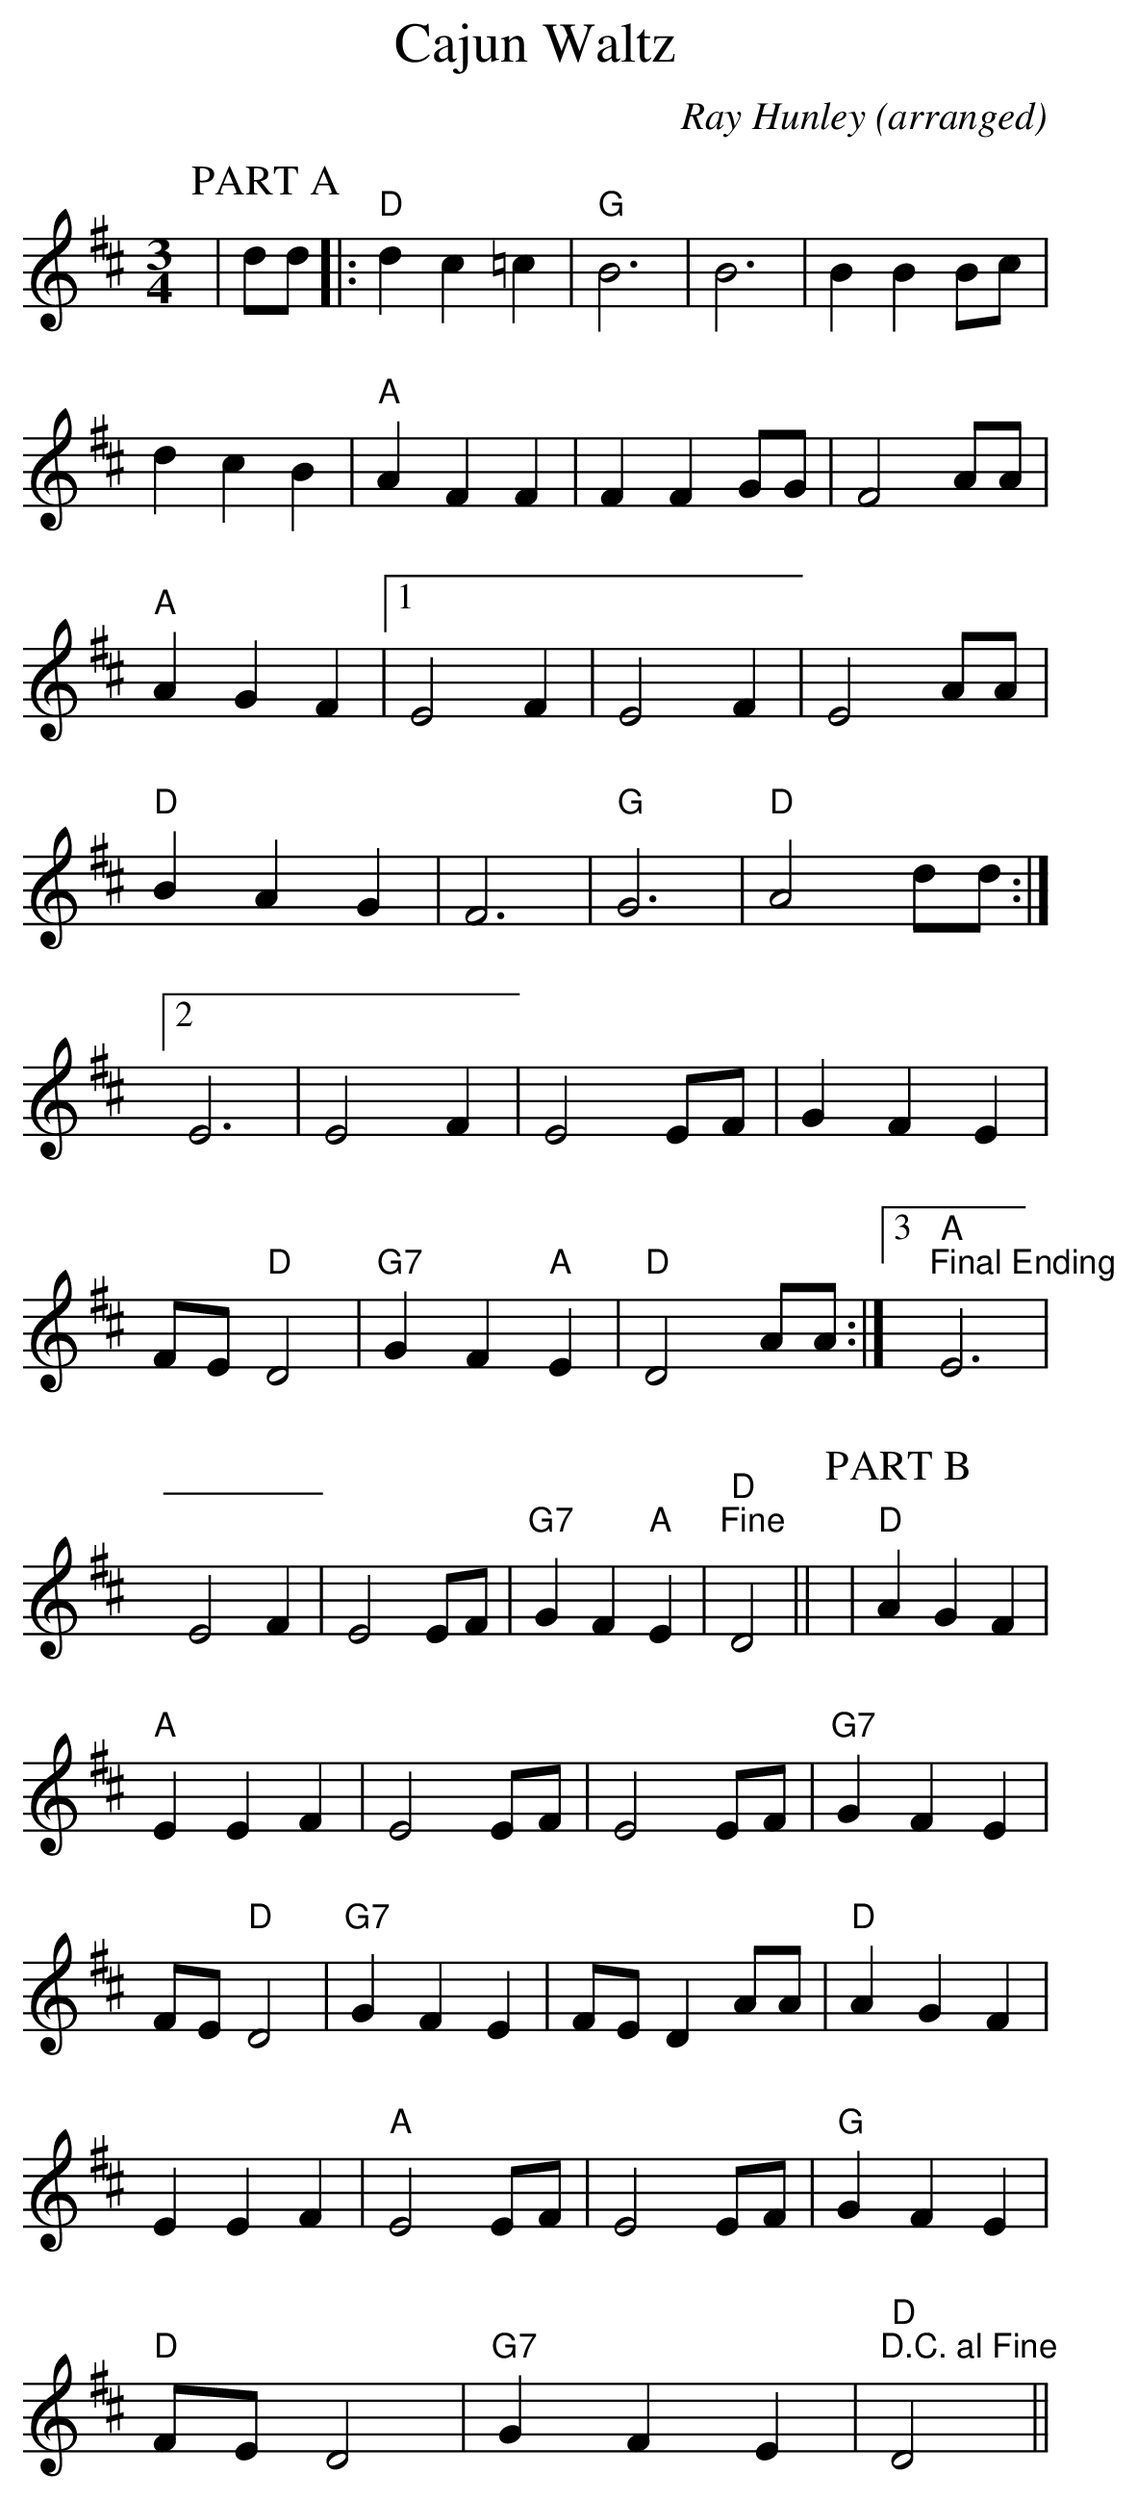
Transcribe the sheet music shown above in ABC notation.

X:1
T:Cajun Waltz
C:Ray Hunley (arranged)
M:3/4
L:1/4
K:D
%%staves{RH1}
V:RH1 clef=treble
P:PART A
|d/2d/2|:"D"d c =c|"G"B3|B3|B B B/2c/2|d c B|"A"A F F|F F G/wG/w|F2 A/2A/2
|"A"A G F|1 E2 F|E2 F|E2 A/2A/2|"D"B A G|F3|"G"G3
|"D"A2 d/2d/2:|2 E3|E2 F|E2 E/2F/2|G F E|F/2E/2 "D"D2|"G7"G F "A"E
|"D"D2 A/2A/2:|3 "A""^Final Ending"E3|E2 F|E2 E/2F/2|"G7"G F "A"E|"D""^Fine"D2||
P:PART B
|"D"A G F|"A"E E F|E2 E/2F/2|E2 E/2F/2|"G7"G F E|F/2E/2 "D"D2|"G7"G F E
|F/2E/2 D A/2A/2|"D"A G F|E E F|"A"E2 E/2F/2|E2 E/2F/2|"G"G F E|"D"F/2E/2 D2
|"G7"G F E|"D""^D.C. al Fine"D2||
